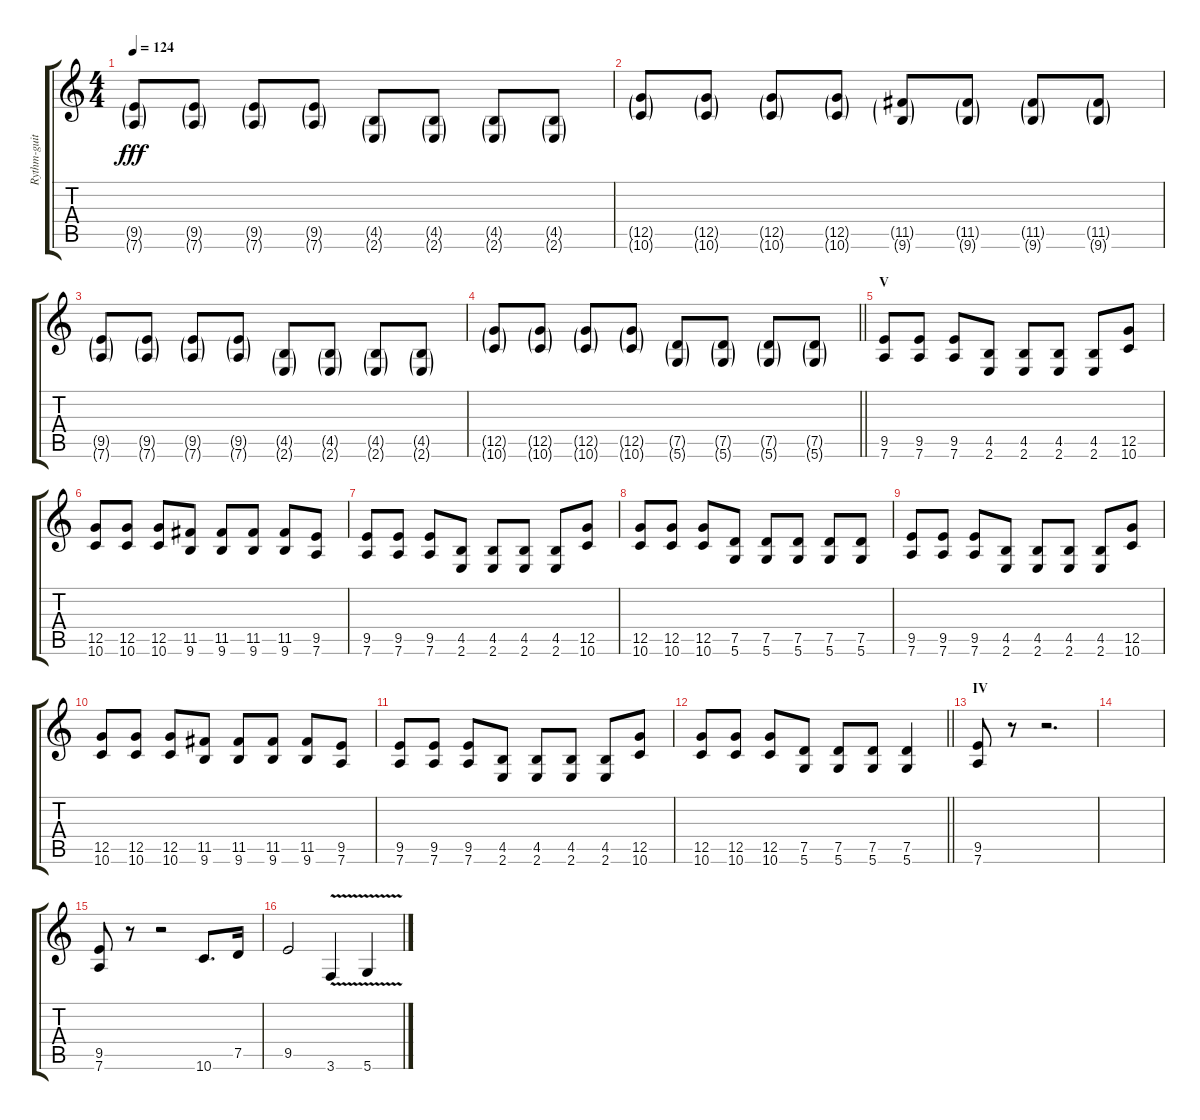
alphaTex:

\track ("Rythm-guitar" "Rythm-guit") {instrument distortionguitar}
\staff {score tabs}
\tuning (D4 A3 F3 C3 G2 D2) {hide}
\ts (4 4)
\tempo 124
\clef g2
\ks c
(9.5{g} 7.6{g}).8{dy fff} (9.5{g} 7.6{g}).8 (9.5{g} 7.6{g}).8 (9.5{g} 7.6{g}).8 (4.5{g} 2.6{g}).8 (4.5{g} 2.6{g}).8 (4.5{g} 2.6{g}).8 (4.5{g} 2.6{g}).8 |
(12.5{g} 10.6{g}).8 (12.5{g} 10.6{g}).8 (12.5{g} 10.6{g}).8 (12.5{g} 10.6{g}).8 (11.5{g} 9.6{g}).8 (11.5{g} 9.6{g}).8 (11.5{g} 9.6{g}).8 (11.5{g} 9.6{g}).8 |
(9.5{g} 7.6{g}).8 (9.5{g} 7.6{g}).8 (9.5{g} 7.6{g}).8 (9.5{g} 7.6{g}).8 (4.5{g} 2.6{g}).8 (4.5{g} 2.6{g}).8 (4.5{g} 2.6{g}).8 (4.5{g} 2.6{g}).8 |
\barLineRight lightlight
(12.5{g} 10.6{g}).8 (12.5{g} 10.6{g}).8 (12.5{g} 10.6{g}).8 (12.5{g} 10.6{g}).8 (7.5{g} 5.6{g}).8 (7.5{g} 5.6{g}).8 (7.5{g} 5.6{g}).8 (7.5{g} 5.6{g}).8 |
\section ("" "V")
(9.5 7.6).8 (9.5 7.6).8 (9.5 7.6).8 (4.5 2.6).8 (4.5 2.6).8 (4.5 2.6).8 (4.5 2.6).8 (12.5 10.6).8 |
(12.5 10.6).8 (12.5 10.6).8 (12.5 10.6).8 (11.5 9.6).8 (11.5 9.6).8 (11.5 9.6).8 (11.5 9.6).8 (9.5 7.6).8 |
(9.5 7.6).8 (9.5 7.6).8 (9.5 7.6).8 (4.5 2.6).8 (4.5 2.6).8 (4.5 2.6).8 (4.5 2.6).8 (12.5 10.6).8 |
(12.5 10.6).8 (12.5 10.6).8 (12.5 10.6).8 (7.5 5.6).8 (7.5 5.6).8 (7.5 5.6).8 (7.5 5.6).8 (7.5 5.6).8 |
(9.5 7.6).8 (9.5 7.6).8 (9.5 7.6).8 (4.5 2.6).8 (4.5 2.6).8 (4.5 2.6).8 (4.5 2.6).8 (12.5 10.6).8 |
(12.5 10.6).8 (12.5 10.6).8 (12.5 10.6).8 (11.5 9.6).8 (11.5 9.6).8 (11.5 9.6).8 (11.5 9.6).8 (9.5 7.6).8 |
(9.5 7.6).8 (9.5 7.6).8 (9.5 7.6).8 (4.5 2.6).8 (4.5 2.6).8 (4.5 2.6).8 (4.5 2.6).8 (12.5 10.6).8 |
\barLineRight lightlight
(12.5 10.6).8 (12.5 10.6).8 (12.5 10.6).8 (7.5 5.6).8 (7.5 5.6).8 (7.5 5.6).8 (7.5 5.6).4 |
\section ("" "IV")
(9.5 7.6).8 r.8 r.2{d} |
|
(9.5 7.6).8 r.8 r.2 10.6.8{d} 7.5.16 |
9.5.2 3.6{v}.4 5.6{v}.4
